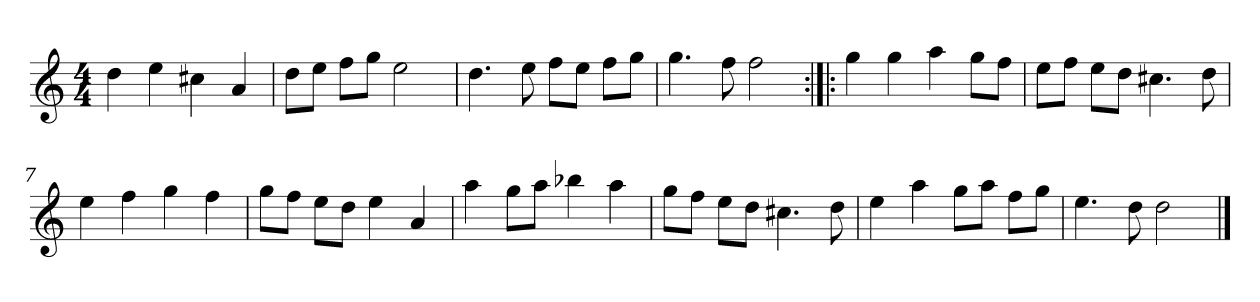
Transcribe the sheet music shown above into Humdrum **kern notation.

**kern
*part1
*staff1
*clefG2
*k[]
*D:dor
*M4/4
*MM120
=1
4dd
4ee
4cc#X
4a
=2
8dd\L
8ee\J
8ff\L
8gg\J
2ee
=3
4.dd
8ee
8ff\L
8ee\J
8ff\L
8gg\J
=4
4.gg
8ff
2ff
=5:|!|:
4gg
4gg
4aa
8gg\L
8ff\J
=6
8ee\L
8ff\J
8ee\L
8dd\J
4.cc#X
8dd
=7
4ee
4ff
4gg
4ff
=8
8gg\L
8ff\J
8ee\L
8dd\J
4ee
4a
=9
4aa
8gg\L
8aa\J
4bb-X
4aa
=10
8gg\L
8ff\J
8ee\L
8dd\J
4.cc#X
8dd
=11
4ee
4aa
8gg\L
8aa\J
8ff\L
8gg\J
=12
4.ee
8dd
2dd
==
*-
